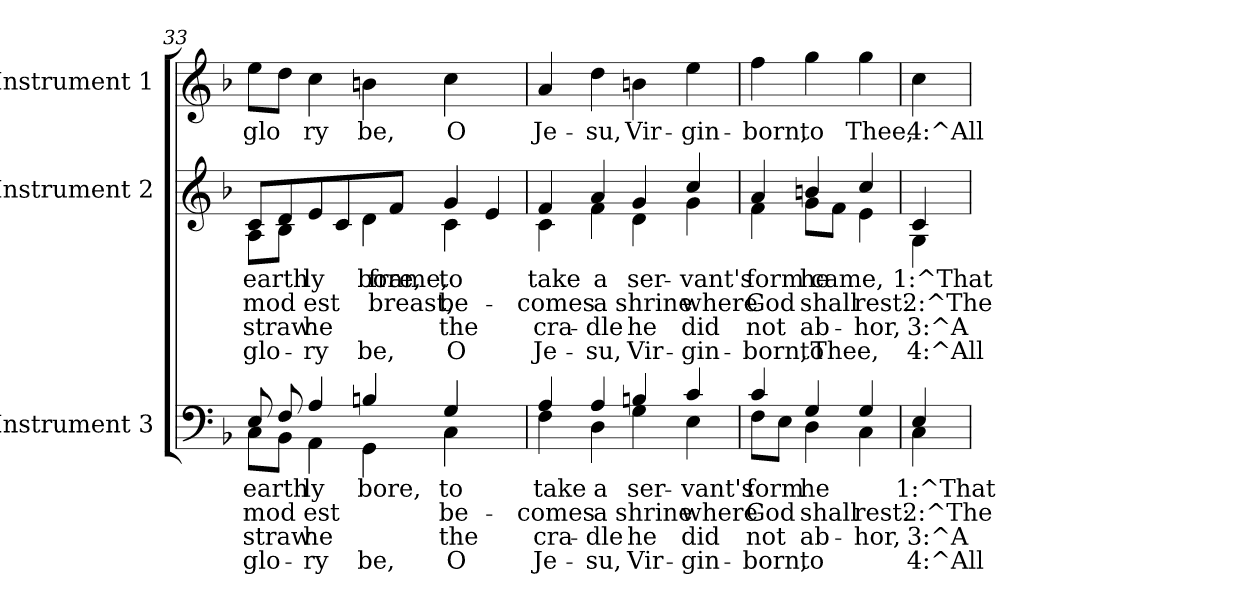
**kern	**text	**text	**text	**text	**kern	**text	**text	**text	**text	**kern	**text
*part3	*part3	*part3	*part3	*part3	*part2	*part2	*part2	*part2	*part2	*part1	*part1
*staff3	*staff3	*staff3	*staff3	*staff3	*staff2	*staff2	*staff2	*staff2	*staff2	*staff1	*staff1
*I"Instrument 3	*	*	*	*	*I"Instrument 2	*	*	*	*	*I"Instrument 1	*
*clefF4	*	*	*	*	*clefG2	*	*	*	*	*clefG2	*
*k[b-]	*	*	*	*	*k[b-]	*	*	*	*	*k[b-]	*
*F:	*	*	*	*	*F:	*	*	*	*	*F:	*
=33	=33	=33	=33	=33	=33	=33	=33	=33	=33	=33	=33
*^	*	*	*	*	*	*	*	*	*	*	*
!	!	!LO:LY:a:rj	!LO:LY:a:rj	!LO:LY:a:rj	!LO:LY:a:rj	!	!LO:LY:b:rj	!LO:LY:b:rj	!LO:LY:b:rj	!LO:LY:b:rj	!	!LO:LY:b:rj
*	*	*	*	*	*	*^	*	*	*	*	*	*
8E/L	8C\L	earth-	-mod-	-straw	glo-	8c/L	8A\L	earth-	-mod-	-straw	glo-	8ee\L	glo-
!	!	!LO:LY:a:rj	!LO:LY:a:rj	!LO:LY:a:rj	!LO:LY:a:rj	!	!	!LO:LY:b:rj	!LO:LY:b:rj	!LO:LY:b:rj	!LO:LY:b:rj	!	!LO:LY:b:rj
8F/	8BB-\J	--	-	.	.	8d/	8B-\J	--	-	.	.	8dd\J	--
!	!	!LO:LY:a:rj	!LO:LY:a:rj	!LO:LY:a:rj	!LO:LY:a:rj	!	!	!LO:LY:b:rj	!LO:LY:b:rj	!LO:LY:b:rj	!LO:LY:b:rj	!	!LO:LY:b:rj
4A/	4AA\	ly	est	he	ry	8e/	4ryy	ly	est	he	ry	4cc\	-ry
.	.	.	.	.	.	4c\	.	.	.	.	.	.	.
!	!	!LO:LY:a:rj	!LO:LY:a:rj	!LO:LY:a:rj	!LO:LY:a:rj	!	!	!LO:LY:b:rj	!LO:LY:b:rj	!LO:LY:b:rj	!LO:LY:b:rj	!	!LO:LY:b:rj
4Bn/	4GG\	bore,	.	-	-be,	.	4d\	bore,	.	-	-be,	4bn\	be,
!	!	!	!	!	!	!	!	!LO:LY:b:rj	!LO:LY:b:rj	!LO:LY:b:rj	!LO:LY:b:rj	!	!
.	.	.	.	.	.	8f/J	.	frame,	breast,	-	-	.	.
!	!	!LO:LY:a:rj	!LO:LY:a:rj	!LO:LY:a:rj	!LO:LY:a:rj	!	!	!LO:LY:b:rj	!LO:LY:b:rj	!LO:LY:b:rj	!LO:LY:b:rj	!	!LO:LY:b:rj
4G/	4C\	to	be-	-the	O	4g/	4c\	to	be-	-the	O	4cc\	O
4ryy	4ryy	.	.	.	.	4e/	4ryy	.	.	.	.	4ryy	.
=34	=34	=34	=34	=34	=34	=34	=34	=34	=34	=34	=34	=34	=34
!	!	!LO:LY:a:rj	!LO:LY:a:rj	!LO:LY:a:rj	!LO:LY:a:rj	!	!	!LO:LY:b:rj	!LO:LY:b:rj	!LO:LY:b:rj	!LO:LY:b:rj	!	!LO:LY:b:rj
4A/	4F\	take	comes	cra-	-Je-	4f/	4c\	take	comes	cra-	-Je-	4a/	Je-
!	!	!LO:LY:a:rj	!LO:LY:a:rj	!LO:LY:a:rj	!LO:LY:a:rj	!	!	!LO:LY:b:rj	!LO:LY:b:rj	!LO:LY:b:rj	!LO:LY:b:rj	!	!LO:LY:b:rj
4A/	4D\	-a	a	dle	su,	4a/	4f\	-a	a	dle	su,	4dd\	-su,
!	!	!LO:LY:a:rj	!LO:LY:a:rj	!LO:LY:a:rj	!LO:LY:a:rj	!	!	!LO:LY:b:rj	!LO:LY:b:rj	!LO:LY:b:rj	!LO:LY:b:rj	!	!LO:LY:b:rj
4Bn/	4G\	ser-	-shrine	he	Vir-	4g/	4d\	ser-	-shrine	he	Vir-	4bn\	Vir-
!	!	!LO:LY:a:rj	!LO:LY:a:rj	!LO:LY:a:rj	!LO:LY:a:rj	!	!	!LO:LY:b:rj	!LO:LY:b:rj	!LO:LY:b:rj	!LO:LY:b:rj	!	!LO:LY:b:rj
4c/	4E\	-vant's	where	did	gin-	4cc/	4g\	-vant's	where	did	gin-	4ee\	-gin-
=35	=35	=35	=35	=35	=35	=35	=35	=35	=35	=35	=35	=35	=35
!	!	!LO:LY:a:rj	!LO:LY:a:rj	!LO:LY:a:rj	!LO:LY:a:rj	!	!	!LO:LY:b:rj	!LO:LY:b:rj	!LO:LY:b:rj	!LO:LY:b:rj	!	!LO:LY:b:rj
4c/	8F\L	-form	God	not	born,	4a/	4f\	-form	God	not	born,	4ff\	-born,
!	!	!LO:LY:a:rj	!LO:LY:a:rj	!LO:LY:a:rj	!LO:LY:a:rj	!	!	!	!	!	!	!	!
.	8E\J	.	.	.	-	.	.	.	.	.	.	.	.
!	!	!LO:LY:a:rj	!LO:LY:a:rj	!LO:LY:a:rj	!LO:LY:a:rj	!	!	!LO:LY:b:rj	!LO:LY:b:rj	!LO:LY:b:rj	!LO:LY:b:rj	!	!LO:LY:b:rj
4G/	4D\	-he	shall	ab-	-to	4bn/	8g\L	he	shall	ab-	-to	4gg\	to
!	!	!	!	!	!	!	!	!LO:LY:b:rj	!LO:LY:b:rj	!LO:LY:b:rj	!LO:LY:b:rj	!	!
.	.	.	.	.	.	.	8f\J	came,	.	.	Thee,	.	.
!	!	!LO:LY:a:rj	!LO:LY:a:rj	!LO:LY:a:rj	!LO:LY:a:rj	!	!	!LO:LY:b:rj	!LO:LY:b:rj	!LO:LY:b:rj	!LO:LY:b:rj	!	!LO:LY:b:rj
4G/	4C\	.	rest:	hor,	.	4cc/	4e\	.	rest:	hor,	.	4gg\	Thee,
!!LO:LB:g=z
=36	=36	=36	=36	=36	=36	=36	=36	=36	=36	=36	=36	=36	=36
!	!	!LO:LY:a:rj	!LO:LY:a:rj	!LO:LY:a:rj	!LO:LY:a:rj	!	!	!LO:LY:b:rj	!LO:LY:b:rj	!LO:LY:b:rj	!LO:LY:b:rj	!	!LO:LY:b:rj
4E/	4C\	1:^That	2:^The	3:^A	4:^All	4c/	4G\	1:^That	2:^The	3:^A	4:^All	4cc\	4:^All
*v	*v	*	*	*	*	*	*	*	*	*	*	*	*
*	*	*	*	*	*v	*v	*	*	*	*	*	*
=	=	=	=	=	=	=	=	=	=	=	=
*-	*-	*-	*-	*-	*-	*-	*-	*-	*-	*-	*-
